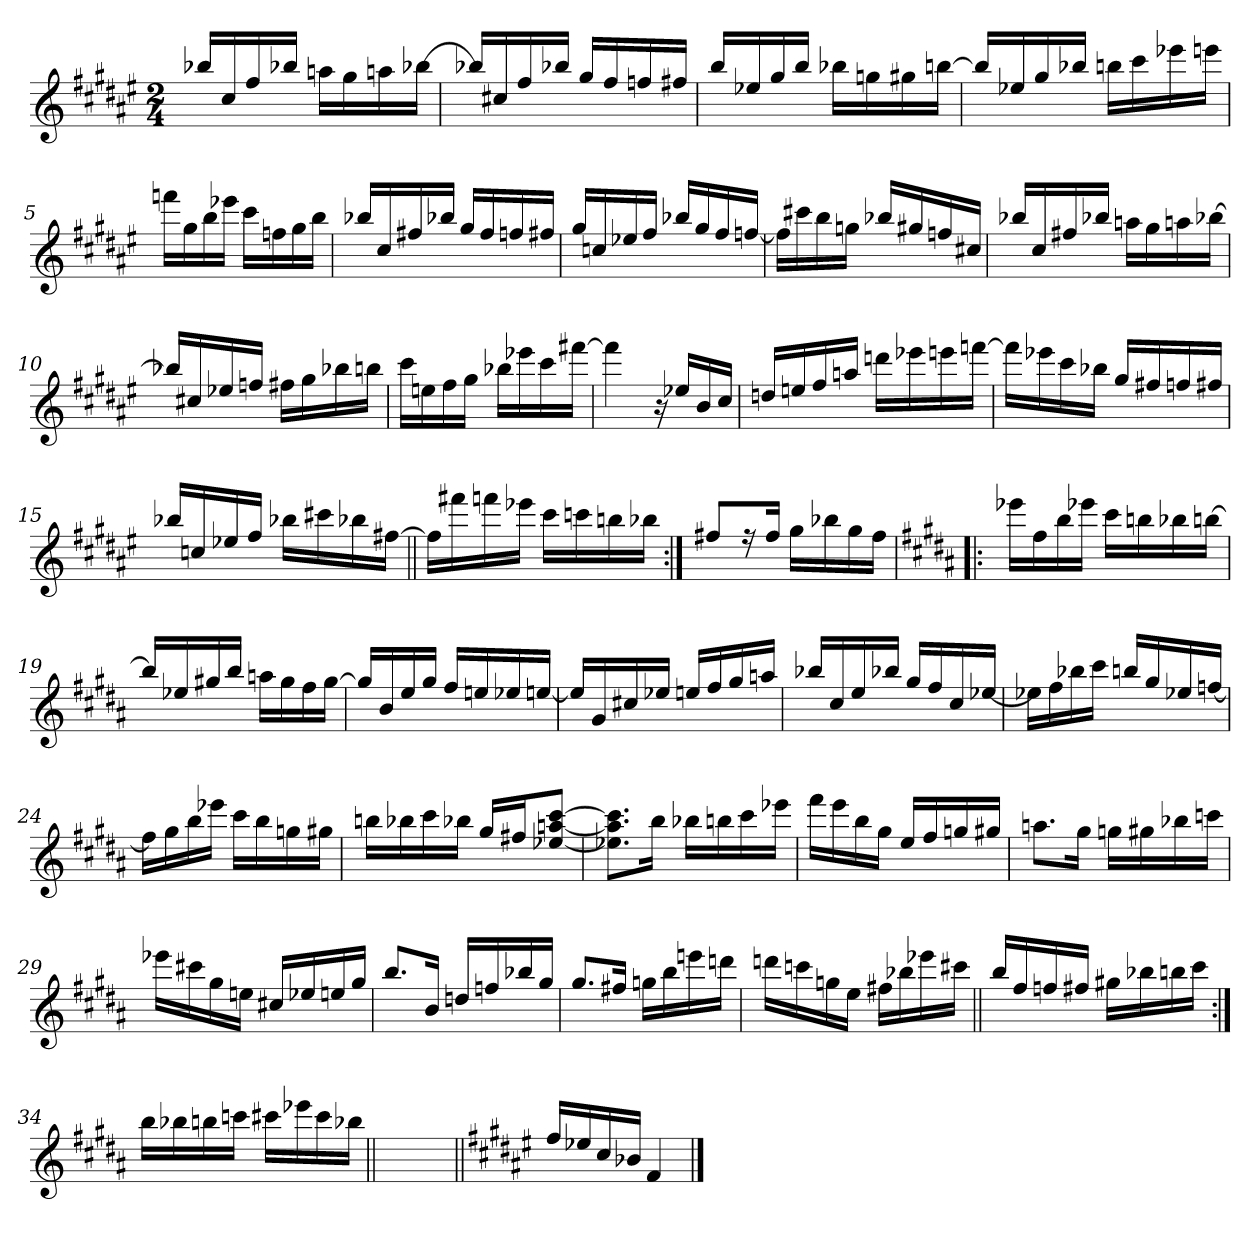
**kern
*part1
*staff1
*clefG2
*k[f#c#g#d#a#e#]
*F#:
*M2/4
=1
16bb-X/LL
16cc#/
16ff#/
16bb-X/JJ
16aan\LL
16gg#\
16aan\
[16bb-X\JJ
=2
16bb-X/LL]
16cc#X/
16ff#/
16bb-X/JJ
16gg#/LL
16ff#/
16ffn/
16ff#X/JJ
=3
16bb/LL
16ee-X/
16gg#/
16bb/JJ
16bb-X\LL
16ggn\
16gg#X\
[16bbn\JJ
=4
16bb/LL]
16ee-X/
16gg#/
16bb-X/JJ
16bbn\LL
16ccc#\
16eee-X\
16eeen\JJ
!!LO:LB:g=z
=5
16fffn\LL
16gg#\
16bb\
16eee-X\JJ
16ccc#\LL
16ffn\
16gg#\
16bb\JJ
=6
16bb-X/LL
16cc#/
16ff#X/
16bb-X/JJ
16gg#/LL
16ff#/
16ffn/
16ff#X/JJ
=7
16gg#/LL
16ccn/
16ee-X/
16ff#/JJ
16bb-X/LL
16gg#/
16ff#/
[16ffn/JJ
=8
16ffn\LL]
16ccc#X\
16bb\
16ggn\JJ
16bb-X/LL
16gg#X/
16ffn/
16cc#X/JJ
!!LO:LB:g=z
=9
16bb-X/LL
16cc#/
16ff#X/
16bb-X/JJ
16aan\LL
16gg#\
16aan\
[16bb-X\JJ
=10
16bb-X/LL]
16cc#X/
16ee-X/
16ffn/JJ
16ff#X\LL
16gg#\
16bb-X\
16bbn\JJ
=11
16ccc#\LL
16een\
16ff#\
16gg#\JJ
16bb-X\LL
16eee-X\
16ccc#\
[16fff#X\JJ
=12
4fff#\]
16r
16ee-X/LL
16b/
16cc#/JJ
!!LO:LB:g=z
=13
16ddn/LL
16een/
16ff#/
16aan/JJ
16dddn\LL
16eee-X\
16eeen\
[16fffn\JJ
=14
16fffn\LL]
16eee-X\
16ccc#\
16bb-X\JJ
16gg#/LL
16ff#X/
16ffn/
16ff#X/JJ
=15
16bb-X/LL
16ccn/
16ee-X/
16ff#/JJ
16bb-X\LL
16ccc#X\
16bb-X\
[16ff#X\JJ
=16||
16ff#\LL]
16fff#X\
16fffn\
16eee-X\JJ
16ccc#\LL
16cccn\
16bbn\
16bb-X\JJ
!!LO:LB:g=z
=17:|!
8ff#X/L
16r
16ff#/Jk
16gg#\LL
16bb-X\
16gg#\
16ff#\JJ
=18!|:
*k[f#c#g#d#a#]
*B:
16eee-X\LL
16ff#\
16bb\
16eee-X\JJ
16ccc#\LL
16bbn\
16bb-X\
[16bbn\JJ
=19
16bb/LL]
16ee-X/
16gg#X/
16bb/JJ
16aan\LL
16gg#\
16ff#\
[16gg#\JJ
=20
16gg#/LL]
16b/
16ee/
16gg#/JJ
16ff#/LL
16een/
16ee-X/
[16een/JJ
!!LO:LB:g=z
=21
16ee/LL]
16g#/
16cc#X/
16ee-X/JJ
16een/LL
16ff#/
16gg#/
16aan/JJ
=22
16bb-X/LL
16cc#/
16ee/
16bb-X/JJ
16gg#/LL
16ff#/
16cc#/
[16ee-X/JJ
=23
16ee-X\LL]
16ff#\
16bb-X\
16ccc#\JJ
16bbn/LL
16gg#/
16ee-X/
[16ffn/JJ
=24
16ffn\LL]
16gg#\
16bb\
16eee-X\JJ
16ccc#\LL
16bb\
16ggn\
16gg#X\JJ
!!LO:LB:g=z
=25
16bbn\LL
16bb-X\
16ccc#\
16bb-X\JJ
16gg#/LL
16ff#X/J
[8ee-X/ [8aan/ [8ccc#/J
=26
8.ee-X\] 8.aan\] 8.ccc#\]L
16bb\Jk
16bb-X\LL
16bbn\
16ccc#\
16eee-X\JJ
=27
16fff#\LL
16eee\
16bb\
16gg#\JJ
16ee/LL
16ff#/
16ggn/
16gg#X/JJ
=28
8.aan\L
16gg#\Jk
16ggn\LL
16gg#X\
16bb-X\
16cccn\JJ
!!LO:LB:g=z
=29
16eee-X\LL
16ccc#X\
16gg#\
16een\JJ
16cc#X/LL
16ee-X/
16een/
16gg#/JJ
=30
8.bb/L
16b/Jk
16ddn/LL
16ffn/
16bb-X/
16gg#/JJ
=31
8.gg#/L
16ff#X/Jk
16ggn\LL
16bb\
16eeen\
16dddn\JJ
=32
16dddn\LL
16cccn\
16ggn\
16ee\JJ
16ff#X\LL
16bb-X\
16eee-X\
16ccc#X\JJ
!!LO:LB:g=z
=33||
16bb/LL
16ff#/
16ffn/
16ff#X/JJ
16gg#X\LL
16bb-X\
16bbn\
16ccc#\JJ
=34:|!
16bb\LL
16bb-X\
16bbn\
16cccn\JJ
16ccc#X\LL
16eee-X\
16ccc#\
16bb-X\JJ
=35||
2ryy
=36||
*k[f#c#g#d#a#e#]
*F#:
16ff#/LL
16ee-X/
16cc#/
16b-X/JJ
4f#/
==
*-
